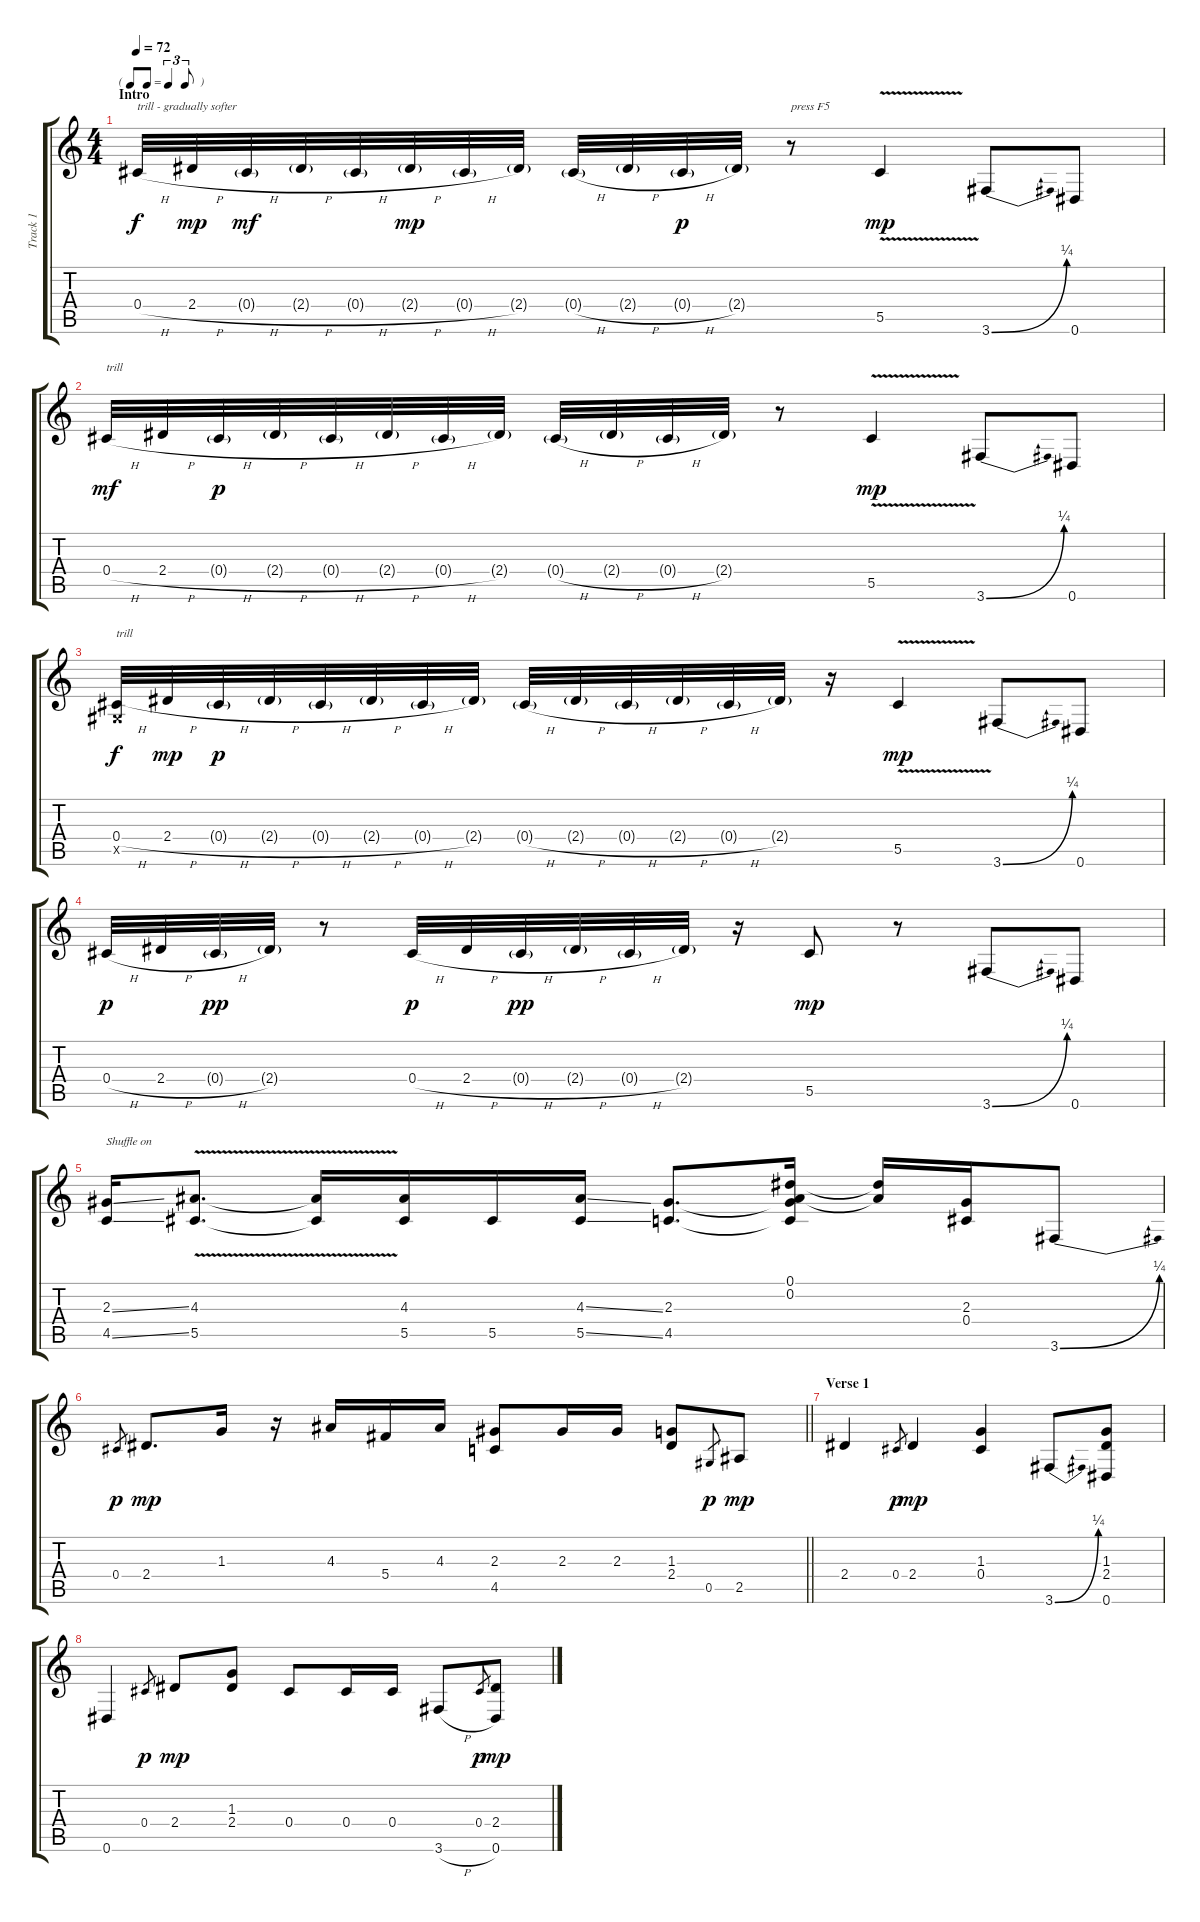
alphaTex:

\track ("Track 1" "Track 1") {instrument distortionguitar}
\staff {score tabs}
\tuning (Eb4 Bb3 Gb3 Db3 Ab2 Eb2) {hide}
\ts (4 4)
\tf triplet8th
\section ("" "Intro")
\tempo 72
\clef g2
\ks c
0.4{h}.32{txt "trill - gradually softer" dy f instrument distortionguitar} 2.4{h}.32{dy mp} 0.4{h g}.32{dy mf} 2.4{h g}.32 0.4{h g}.32 2.4{h g}.32{dy mp} 0.4{h g}.32 2.4{g}.32 0.4{h g}.32 2.4{h g}.32 0.4{h g}.32{dy p} 2.4{g}.32 r.8{txt "press F5"} 5.5{v}.4{dy mp} 3.6{be (bend 0 0 60 1)}.8 0.6.8 |
0.4{h}.32{txt "trill" dy mf} 2.4{h}.32 0.4{h g}.32{dy p} 2.4{h g}.32 0.4{h g}.32 2.4{h g}.32 0.4{h g}.32 2.4{g}.32 0.4{h g}.32 2.4{h g}.32 0.4{h g}.32 2.4{g}.32 r.8 5.5{v}.4{dy mp} 3.6{be (bend 0 0 60 1)}.8 0.6.8 |
(0.4{h} 0.5{x}).32{txt "trill" dy f} 2.4{h}.32{dy mp} 0.4{h g}.32{dy p} 2.4{h g}.32 0.4{h g}.32 2.4{h g}.32 0.4{h g}.32 2.4{g}.32 0.4{h g}.32 2.4{h g}.32 0.4{h g}.32 2.4{h g}.32 0.4{h g}.32 2.4{g}.32 r.16 5.5{v}.4{dy mp} 3.6{be (bend 0 0 60 1)}.8 0.6.8 |
0.4{h}.32{dy p} 2.4{h}.32 0.4{h g}.32{dy pp} 2.4{g}.32 r.8 0.4{h}.32{dy p} 2.4{h}.32 0.4{h g}.32{dy pp} 2.4{h g}.32 0.4{h g}.32 2.4{g}.32 r.16 5.5.8{dy mp} r.8 3.6{be (bend 0 0 60 1)}.8 0.6.8 |
(2.3{ss} 4.5{ss}).16{txt "Shuffle on"} (4.3{v} 5.5{v}).8{d} (4.3{t} 5.5{t}).16 (4.3 5.5).16 5.5.16 (4.3{ss} 5.5{ss}).16 (2.3 4.5).8{d} (0.1 0.2 2.3{t} 4.5{t}).16 (0.1{t} 0.2{t}).16 (2.3 0.4).16 3.6{be (bend 0 0 60 1)}.8 |
\barLineRight lightlight
0.4.8{gr dy p} 2.4.8{d dy mp} 1.3.16 r.16 4.3.16 5.4.16 4.3.16 (2.3 4.5).8 2.3.16 2.3.16 (1.3 2.4).8 0.5.8{gr dy p} 2.5.8{dy mp} |
\section ("" "Verse 1")
2.4.4 0.4.8{gr dy p} 2.4.4{dy mp} (1.3 0.4).4 3.6{be (bend 0 0 60 1)}.8 (1.3 2.4 0.6).8 |
0.6.4 0.4.8{gr dy p} 2.4.8{dy mp} (1.3 2.4).8 0.4.8 0.4.16 0.4.16 3.6{h}.8 0.4.8{gr dy p} (2.4 0.6).8{dy mp}
